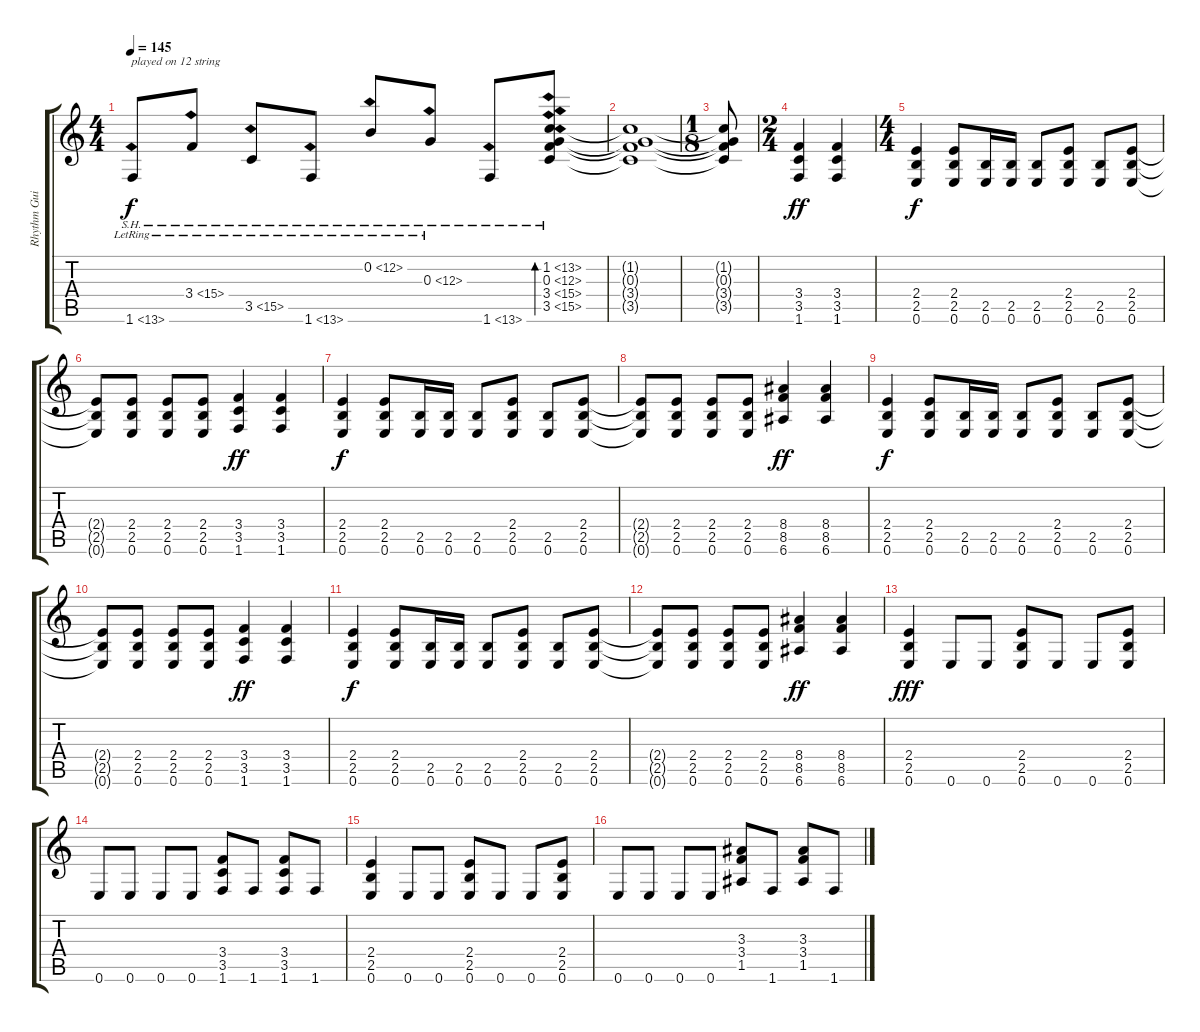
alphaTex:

\track ("Rhythm Guitar" "Rhythm Gui") {instrument distortionguitar}
\staff {score tabs}
\tuning (E4 B3 G3 D3 A2 E2) {hide}
\ts (4 4)
\tempo 145
\clef g2
\ks c
1.6{sh 12 lr}.8{txt "played on 12 string" dy f instrument acousticguitarsteel} 3.4{sh 12 lr}.8 3.5{sh 12 lr}.8 1.6{sh 12 lr}.8 0.2{sh 12 lr}.8 0.3{sh 12 lr}.8 1.6{sh 12}.8 (1.2{sh 12} 0.3{sh 12} 3.4{sh 12} 3.5{sh 12}).8{bd 120} |
(1.2{t} 0.3{t} 3.4{t} 3.5{t}).1 |
\ts (1 8)
(1.2{t} 0.3{t} 3.4{t} 3.5{t}).8 |
\ts (2 4)
(3.4 3.5 1.6).4{dy ff instrument distortionguitar} (3.4 3.5 1.6).4 |
\ts (4 4)
(2.4 2.5 0.6).4{dy f instrument distortionguitar} (2.4 2.5 0.6).8 (2.5 0.6).16 (2.5 0.6).16 (2.5 0.6).8 (2.4 2.5 0.6).8 (2.5 0.6).8 (2.4 2.5 0.6).8 |
(2.4{t} 2.5{t} 0.6{t}).8 (2.4 2.5 0.6).8 (2.4 2.5 0.6).8 (2.4 2.5 0.6).8 (3.4 3.5 1.6).4{dy ff} (3.4 3.5 1.6).4 |
(2.4 2.5 0.6).4{dy f} (2.4 2.5 0.6).8 (2.5 0.6).16 (2.5 0.6).16 (2.5 0.6).8 (2.4 2.5 0.6).8 (2.5 0.6).8 (2.4 2.5 0.6).8 |
(2.4{t} 2.5{t} 0.6{t}).8 (2.4 2.5 0.6).8 (2.4 2.5 0.6).8 (2.4 2.5 0.6).8 (8.4 8.5 6.6).4{dy ff} (8.4 8.5 6.6).4 |
(2.4 2.5 0.6).4{dy f} (2.4 2.5 0.6).8 (2.5 0.6).16 (2.5 0.6).16 (2.5 0.6).8 (2.4 2.5 0.6).8 (2.5 0.6).8 (2.4 2.5 0.6).8 |
(2.4{t} 2.5{t} 0.6{t}).8 (2.4 2.5 0.6).8 (2.4 2.5 0.6).8 (2.4 2.5 0.6).8 (3.4 3.5 1.6).4{dy ff} (3.4 3.5 1.6).4 |
(2.4 2.5 0.6).4{dy f} (2.4 2.5 0.6).8 (2.5 0.6).16 (2.5 0.6).16 (2.5 0.6).8 (2.4 2.5 0.6).8 (2.5 0.6).8 (2.4 2.5 0.6).8 |
(2.4{t} 2.5{t} 0.6{t}).8 (2.4 2.5 0.6).8 (2.4 2.5 0.6).8 (2.4 2.5 0.6).8 (8.4 8.5 6.6).4{dy ff} (8.4 8.5 6.6).4 |
(2.4 2.5 0.6).4{dy fff} 0.6.8 0.6.8 (2.4 2.5 0.6).8 0.6.8 0.6.8 (2.4 2.5 0.6).8 |
0.6.8 0.6.8 0.6.8 0.6.8 (3.4 3.5 1.6).8 1.6.8 (3.4 3.5 1.6).8 1.6.8 |
(2.4 2.5 0.6).4 0.6.8 0.6.8 (2.4 2.5 0.6).8 0.6.8 0.6.8 (2.4 2.5 0.6).8 |
0.6.8 0.6.8 0.6.8 0.6.8 (3.3 3.4 1.5).8 1.6.8 (3.3 3.4 1.5).8 1.6.8
